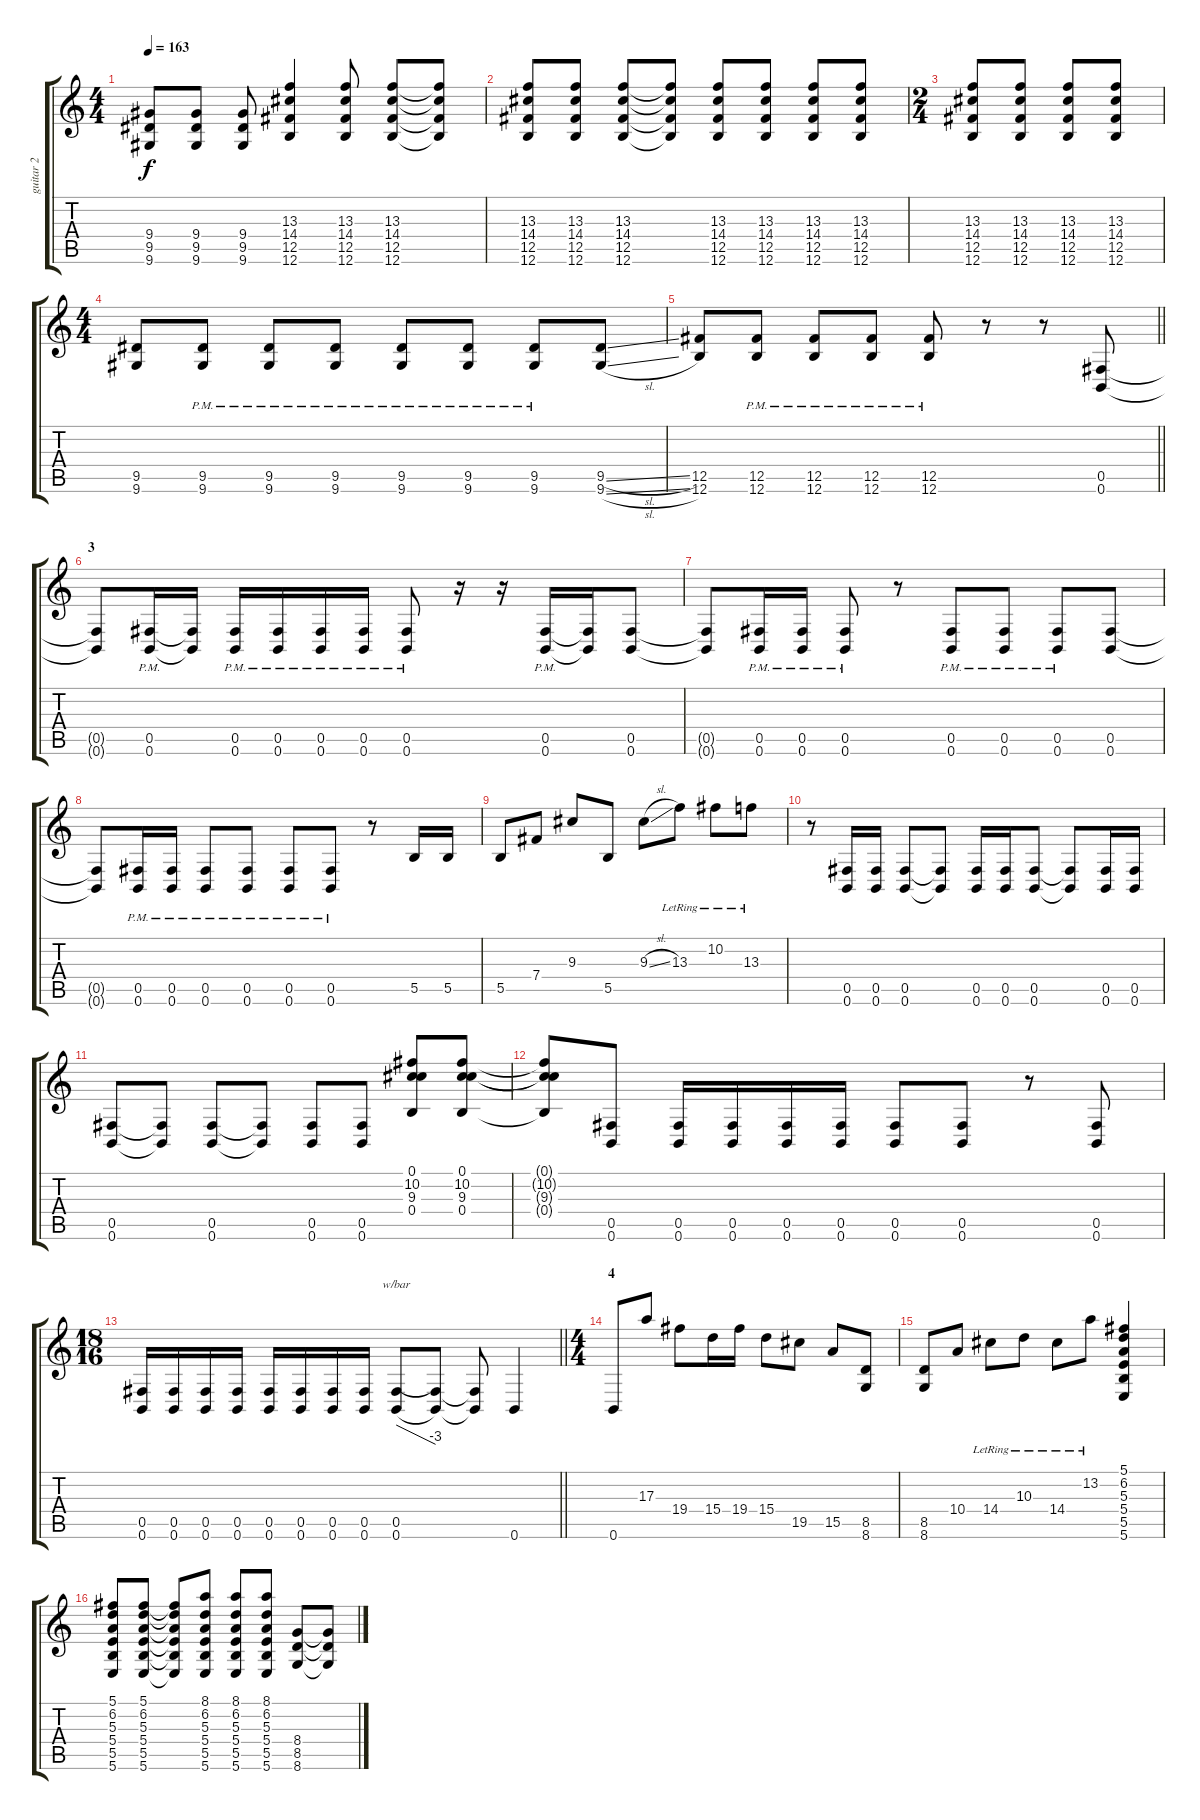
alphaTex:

\track ("guitar 2" "guitar 2") {instrument distortionguitar}
\staff {score tabs}
\tuning (Db4 Ab3 E3 B2 Gb2 B1) {hide}
\ts (4 4)
\tempo 163
\clef g2
\ks c
(9.4 9.5 9.6).8{dy f} (9.4 9.5 9.6).8 (9.4 9.5 9.6).8 (13.3 14.4 12.5 12.6).4 (13.3 14.4 12.5 12.6).8 (13.3 14.4 12.5 12.6).8 (13.3{t} 14.4{t} 12.5{t} 12.6{t}).8 |
(13.3 14.4 12.5 12.6).8 (13.3 14.4 12.5 12.6).8 (13.3 14.4 12.5 12.6).8 (13.3{t} 14.4{t} 12.5{t} 12.6{t}).8 (13.3 14.4 12.5 12.6).8 (13.3 14.4 12.5 12.6).8 (13.3 14.4 12.5 12.6).8 (13.3 14.4 12.5 12.6).8 |
\ts (2 4)
(13.3 14.4 12.5 12.6).8 (13.3 14.4 12.5 12.6).8 (13.3 14.4 12.5 12.6).8 (13.3 14.4 12.5 12.6).8 |
\ts (4 4)
(9.5 9.6).8 (9.5 9.6{pm}).8 (9.5 9.6{pm}).8 (9.5 9.6{pm}).8 (9.5 9.6{pm}).8 (9.5 9.6{pm}).8 (9.5 9.6{pm}).8 (9.5{sl} 9.6{sl}).8 |
\barLineRight lightlight
(12.5 12.6).8 (12.5 12.6{pm}).8 (12.5 12.6{pm}).8 (12.5 12.6{pm}).8 (12.5 12.6{pm}).8 r.8 r.8 (0.5 0.6).8 |
\section ("" "3")
(0.5{t} 0.6{t}).8 (0.5 0.6{pm}).16 (0.5{t} 0.6{t}).16 (0.5 0.6{pm}).16 (0.5 0.6{pm}).16 (0.5 0.6{pm}).16 (0.5 0.6{pm}).16 (0.5 0.6{pm}).8 r.16 r.16 (0.5 0.6{pm}).16 (0.5{t} 0.6{t}).16 (0.5 0.6).8 |
(0.5{t} 0.6{t}).8 (0.5 0.6{pm}).16 (0.5 0.6{pm}).16 (0.5 0.6{pm}).8 r.8 (0.5 0.6{pm}).8 (0.5 0.6{pm}).8 (0.5 0.6{pm}).8 (0.5 0.6).8 |
(0.5{t} 0.6{t}).8 (0.5 0.6{pm}).16 (0.5 0.6{pm}).16 (0.5 0.6{pm}).8 (0.5 0.6{pm}).8 (0.5 0.6{pm}).8 (0.5 0.6{pm}).8 r.8 5.5.16 5.5.16 |
5.5.8 7.4.8 9.3.8 5.5.8 9.3{sl}.8 13.3{lr}.8 10.2{lr}.8 13.3{lr}.8 |
r.8 (0.5 0.6).16 (0.5 0.6).16 (0.5 0.6).8 (0.5{t} 0.6{t}).8 (0.5 0.6).16 (0.5 0.6).16 (0.5 0.6).8 (0.5{t} 0.6{t}).8 (0.5 0.6).16 (0.5 0.6).16 |
(0.5 0.6).8 (0.5{t} 0.6{t}).8 (0.5 0.6).8 (0.5{t} 0.6{t}).8 (0.5 0.6).8 (0.5 0.6).8 (0.1 10.2 9.3 0.4).8 (0.1 10.2 9.3 0.4).8 |
(0.1{t} 10.2{t} 9.3{t} 0.4{t}).8 (0.5 0.6).8 (0.5 0.6).16 (0.5 0.6).16 (0.5 0.6).16 (0.5 0.6).16 (0.5 0.6).8 (0.5 0.6).8 r.8 (0.5 0.6).8 |
\ts (18 16)
\barLineRight lightlight
(0.5 0.6).16 (0.5 0.6).16 (0.5 0.6).16 (0.5 0.6).16 (0.5 0.6).16 (0.5 0.6).16 (0.5 0.6).16 (0.5 0.6).16 (0.5 0.6).8{tbe (dive default 0 0 60 -12)} (0.5{t} 0.6{t}).8 (0.5{t} 0.6{t}).8 0.6.4 |
\ts (4 4)
\section ("" "4")
0.6.8 17.3.8 19.4.8 15.4.16 19.4.16 15.4.8 19.5.8 15.5.8 (8.5 8.6).8 |
(8.5 8.6).8 10.4.8 14.4{lr}.8 10.3{lr}.8 14.4{lr}.8 13.2{lr}.8 (5.1 6.2 5.3 5.4 5.5 5.6).4 |
(5.1 6.2 5.3 5.4 5.5 5.6).8 (5.1 6.2 5.3 5.4 5.5 5.6).8 (5.1{t} 6.2{t} 5.3{t} 5.4{t} 5.5{t} 5.6{t}).8 (8.1 6.2 5.3 5.4 5.5 5.6).8 (8.1 6.2 5.3 5.4 5.5 5.6).8 (8.1 6.2 5.3 5.4 5.5 5.6).8 (8.4 8.5 8.6).8 (8.4{t} 8.5{t} 8.6{t}).8
